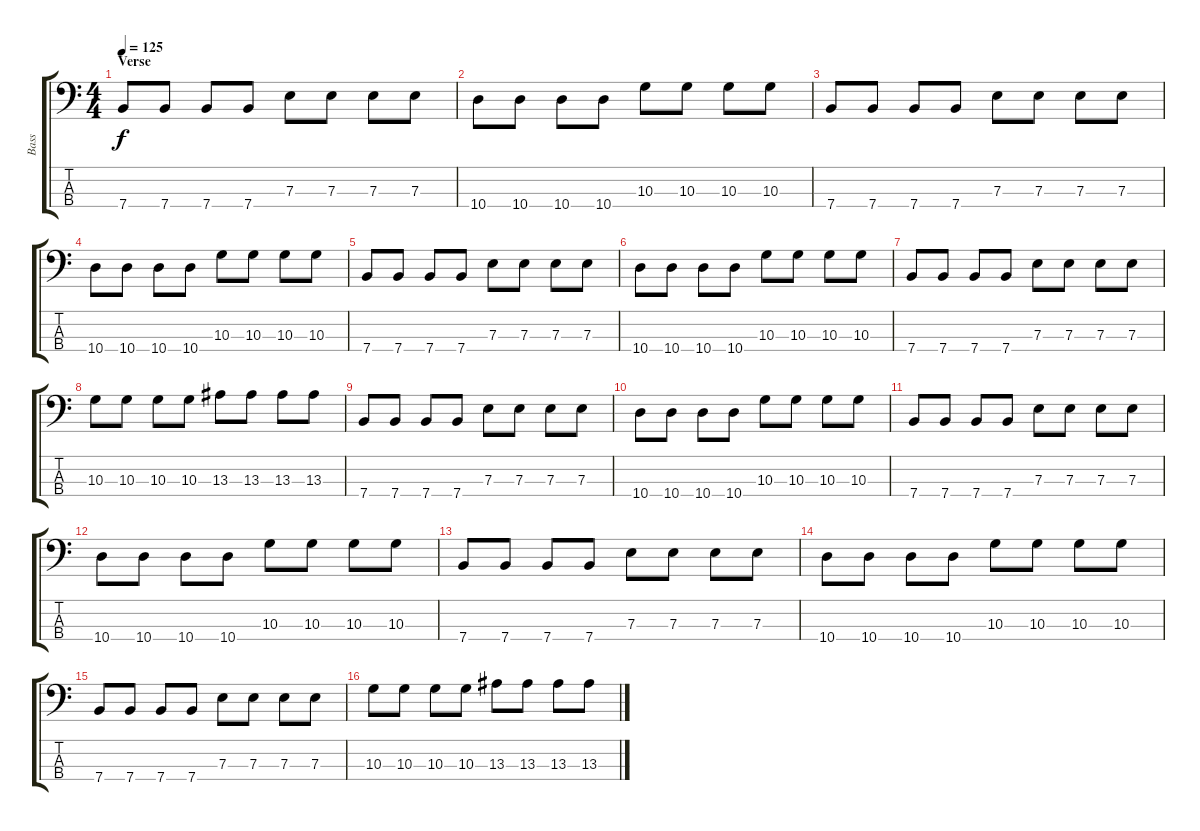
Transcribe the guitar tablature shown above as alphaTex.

\track ("Bass" "Bass") {instrument electricbassfinger}
\staff {score tabs}
\tuning (G2 D2 A1 E1) {hide}
\ts (4 4)
\section ("" "Verse")
\tempo 125
\clef f4
\ks c
7.4.8{dy f} 7.4.8 7.4.8 7.4.8 7.3.8 7.3.8 7.3.8 7.3.8 |
10.4.8 10.4.8 10.4.8 10.4.8 10.3.8 10.3.8 10.3.8 10.3.8 |
7.4.8 7.4.8 7.4.8 7.4.8 7.3.8 7.3.8 7.3.8 7.3.8 |
10.4.8 10.4.8 10.4.8 10.4.8 10.3.8 10.3.8 10.3.8 10.3.8 |
7.4.8 7.4.8 7.4.8 7.4.8 7.3.8 7.3.8 7.3.8 7.3.8 |
10.4.8 10.4.8 10.4.8 10.4.8 10.3.8 10.3.8 10.3.8 10.3.8 |
7.4.8 7.4.8 7.4.8 7.4.8 7.3.8 7.3.8 7.3.8 7.3.8 |
10.3.8 10.3.8 10.3.8 10.3.8 13.3.8 13.3.8 13.3.8 13.3.8 |
7.4.8 7.4.8 7.4.8 7.4.8 7.3.8 7.3.8 7.3.8 7.3.8 |
10.4.8 10.4.8 10.4.8 10.4.8 10.3.8 10.3.8 10.3.8 10.3.8 |
7.4.8 7.4.8 7.4.8 7.4.8 7.3.8 7.3.8 7.3.8 7.3.8 |
10.4.8 10.4.8 10.4.8 10.4.8 10.3.8 10.3.8 10.3.8 10.3.8 |
7.4.8 7.4.8 7.4.8 7.4.8 7.3.8 7.3.8 7.3.8 7.3.8 |
10.4.8 10.4.8 10.4.8 10.4.8 10.3.8 10.3.8 10.3.8 10.3.8 |
7.4.8 7.4.8 7.4.8 7.4.8 7.3.8 7.3.8 7.3.8 7.3.8 |
10.3.8 10.3.8 10.3.8 10.3.8 13.3.8 13.3.8 13.3.8 13.3.8
